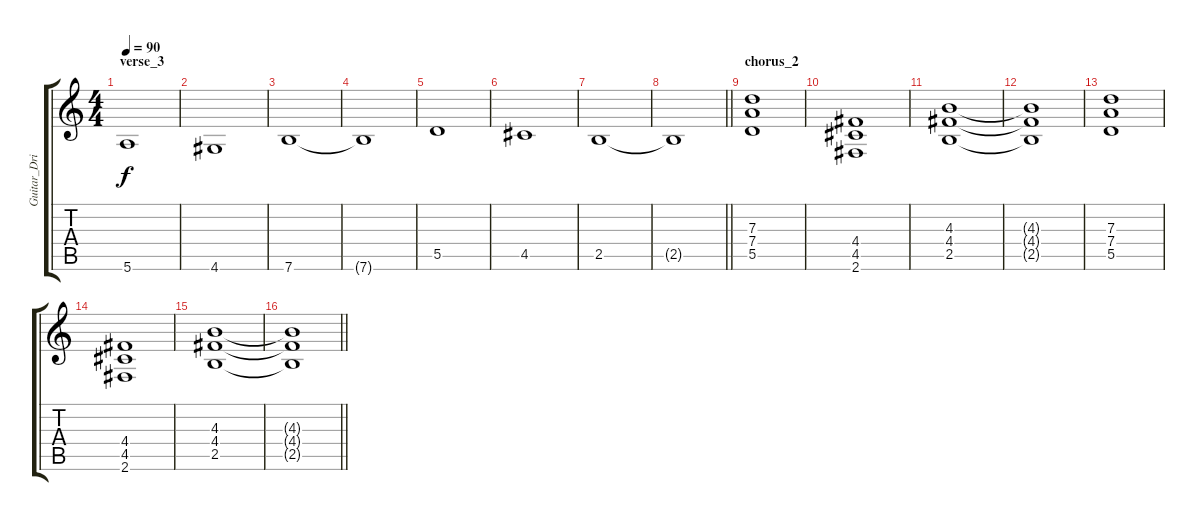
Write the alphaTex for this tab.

\track ("Guitar_Drive" "Guitar_Dri") {instrument overdrivenguitar}
\staff {score tabs}
\tuning (E4 B3 G3 D3 A2 E2) {hide}
\ts (4 4)
\section ("" "verse_3")
\tempo 90
\clef g2
\ks c
5.6.1{dy f} |
4.6.1 |
7.6.1 |
7.6{t}.1 |
5.5.1 |
4.5.1 |
2.5.1 |
\barLineRight lightlight
2.5{t}.1 |
\section ("" "chorus_2")
(7.3 7.4 5.5).1 |
(4.4 4.5 2.6).1 |
(4.3 4.4 2.5).1 |
(4.3{t} 4.4{t} 2.5{t}).1 |
(7.3 7.4 5.5).1 |
(4.4 4.5 2.6).1 |
(4.3 4.4 2.5).1 |
\barLineRight lightlight
(4.3{t} 4.4{t} 2.5{t}).1
